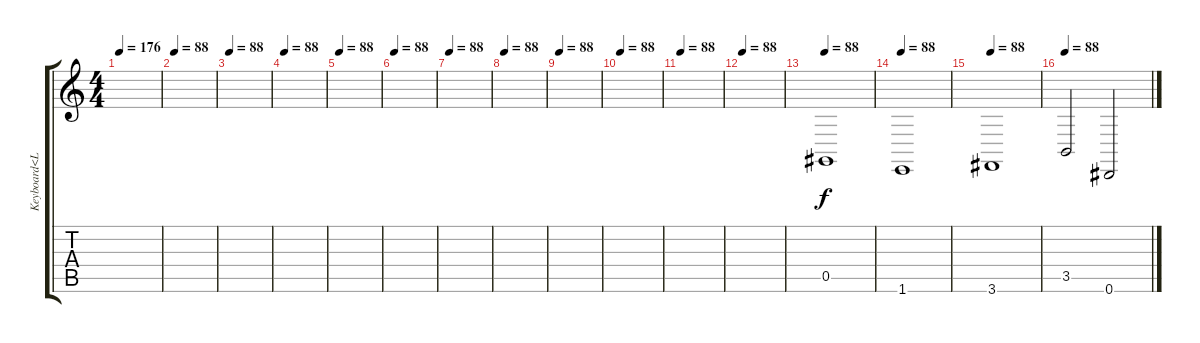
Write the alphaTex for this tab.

\track ("Keyboard<L>" "Keyboard<L") {instrument stringensemble1}
\staff {score tabs}
\tuning (Eb4 Bb3 Gb3 Db3 Ab2 Eb2) {hide}
\ts (4 4)
\tempo 176
\tempo 88
\tempo 176
\clef g2
\ks c
|
\tempo 88
|
\tempo 88
|
\tempo 88
|
\tempo 88
|
\tempo 88
|
\tempo 88
|
\tempo 88
|
\tempo 88
|
\tempo 88
|
\tempo 88
|
\tempo 88
|
\tempo 88
0.5.1{volume 16 instrument tremolostrings} |
\tempo 88
1.6.1 |
\tempo 88
3.6.1 |
\tempo 88
3.5.2 0.6.2
